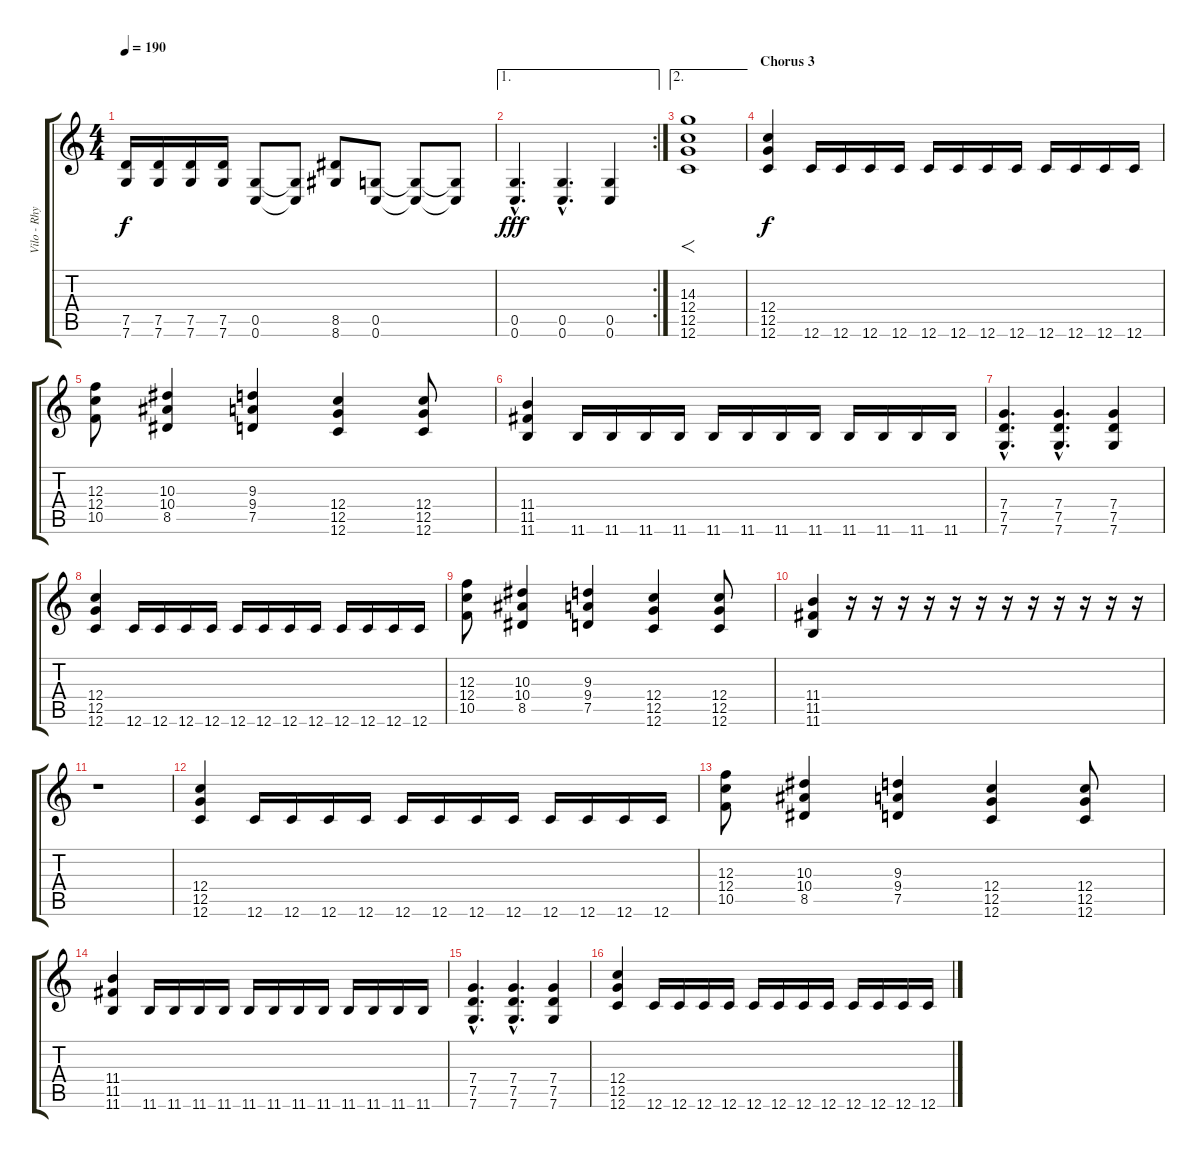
\track ("Vilo - Rhythm" "Vilo - Rhy") {instrument distortionguitar}
\staff {score tabs}
\tuning (D4 A3 F3 C3 G2 C2) {hide}
\ts (4 4)
\tempo 190
\clef g2
\ks c
(7.5 7.6).16{dy f} (7.5 7.6).16 (7.5 7.6).16 (7.5 7.6).16 (0.5 0.6).8 (0.5{t} 0.6{t}).8 (8.5 8.6).8 (0.5 0.6).8 (0.5{t} 0.6{t}).8 (0.5{t} 0.6{t}).8 |
\ae 1
\rc 2
(0.5{hac} 0.6{hac}).4{d dy fff} (0.5{hac} 0.6{hac}).4{d} (0.5 0.6).4 |
\ae 2
(14.3 12.4 12.5 12.6).1{f} |
\section ("" "Chorus 3")
(12.4 12.5 12.6).4{dy f volume 14 instrument distortionguitar} 12.6.16 12.6.16 12.6.16 12.6.16 12.6.16 12.6.16 12.6.16 12.6.16 12.6.16 12.6.16 12.6.16 12.6.16 |
(12.3 12.4 10.5).8{instrument overdrivenguitar} (10.3 10.4 8.5).4 (9.3 9.4 7.5).4 (12.4 12.5 12.6).4 (12.4 12.5 12.6).8 |
(11.4 11.5 11.6).4 11.6.16{instrument distortionguitar} 11.6.16 11.6.16 11.6.16 11.6.16 11.6.16 11.6.16 11.6.16 11.6.16 11.6.16 11.6.16 11.6.16 |
(7.4{hac} 7.5{hac} 7.6{hac}).4{d instrument overdrivenguitar} (7.4{hac} 7.5{hac} 7.6{hac}).4{d} (7.4 7.5 7.6).4 |
(12.4 12.5 12.6).4 12.6.16{instrument distortionguitar} 12.6.16 12.6.16 12.6.16 12.6.16 12.6.16 12.6.16 12.6.16 12.6.16 12.6.16 12.6.16 12.6.16 |
(12.3 12.4 10.5).8{instrument overdrivenguitar} (10.3 10.4 8.5).4 (9.3 9.4 7.5).4 (12.4 12.5 12.6).4 (12.4 12.5 12.6).8 |
(11.4 11.5 11.6).4 r.16 r.16 r.16 r.16 r.16 r.16 r.16 r.16 r.16 r.16 r.16 r.16 |
r.1 |
(12.4 12.5 12.6).4 12.6.16{instrument distortionguitar} 12.6.16 12.6.16 12.6.16 12.6.16 12.6.16 12.6.16 12.6.16 12.6.16 12.6.16 12.6.16 12.6.16 |
(12.3 12.4 10.5).8{instrument overdrivenguitar} (10.3 10.4 8.5).4 (9.3 9.4 7.5).4 (12.4 12.5 12.6).4 (12.4 12.5 12.6).8 |
(11.4 11.5 11.6).4 11.6.16{instrument distortionguitar} 11.6.16 11.6.16 11.6.16 11.6.16 11.6.16 11.6.16 11.6.16 11.6.16 11.6.16 11.6.16 11.6.16 |
(7.4{hac} 7.5{hac} 7.6{hac}).4{d} (7.4{hac} 7.5{hac} 7.6{hac}).4{d} (7.4 7.5 7.6).4 |
(12.4 12.5 12.6).4 12.6.16{instrument distortionguitar} 12.6.16 12.6.16 12.6.16 12.6.16 12.6.16 12.6.16 12.6.16 12.6.16 12.6.16 12.6.16 12.6.16
